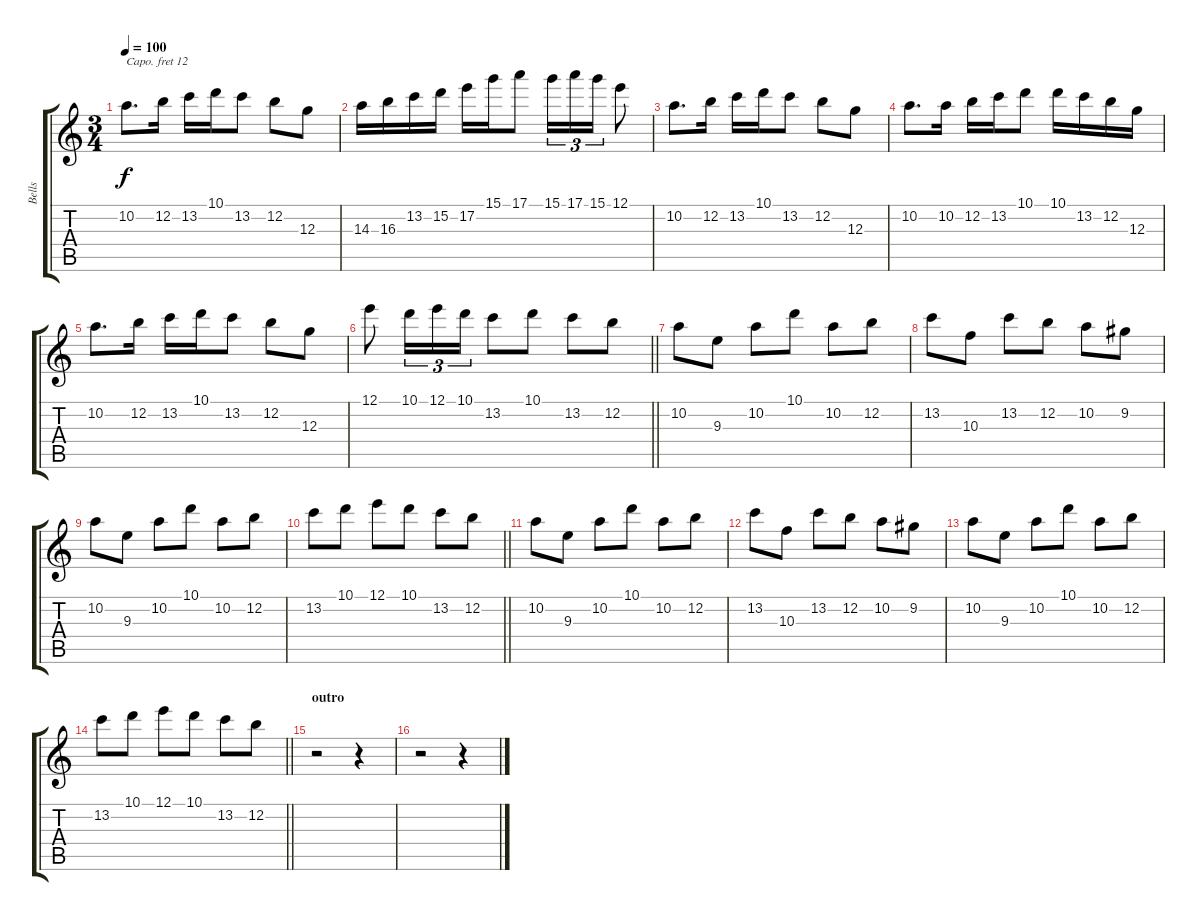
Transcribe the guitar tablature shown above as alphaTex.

\track ("Bells" "Bells") {instrument musicbox}
\staff {score tabs}
\capo 12
\tuning (E4 B3 G3 D3 A2 E2) {hide}
\ts (3 4)
\tempo 100
\clef g2
\ks c
10.2.8{d dy f} 12.2.16 13.2.16 10.1.16 13.2.8 12.2.8 12.3.8 |
14.3.16 16.3.16 13.2.16 15.2.16 17.2.16 15.1.16 17.1.8 15.1.16{tu (3 2)} 17.1.16{tu (3 2)} 15.1.16{tu (3 2)} 12.1.8 |
10.2.8{d} 12.2.16 13.2.16 10.1.16 13.2.8 12.2.8 12.3.8 |
10.2.8{d} 10.2.16 12.2.16 13.2.16 10.1.8 10.1.16 13.2.16 12.2.16 12.3.16 |
10.2.8{d} 12.2.16 13.2.16 10.1.16 13.2.8 12.2.8 12.3.8 |
\barLineRight lightlight
12.1.8 10.1.16{tu (3 2)} 12.1.16{tu (3 2)} 10.1.16{tu (3 2)} 13.2.8 10.1.8 13.2.8 12.2.8 |
\section ("" "")
10.2.8 9.3.8 10.2.8 10.1.8 10.2.8 12.2.8 |
13.2.8 10.3.8 13.2.8 12.2.8 10.2.8 9.2.8 |
10.2.8 9.3.8 10.2.8 10.1.8 10.2.8 12.2.8 |
\barLineRight lightlight
13.2.8 10.1.8 12.1.8 10.1.8 13.2.8 12.2.8 |
10.2.8 9.3.8 10.2.8 10.1.8 10.2.8 12.2.8 |
13.2.8 10.3.8 13.2.8 12.2.8 10.2.8 9.2.8 |
10.2.8 9.3.8 10.2.8 10.1.8 10.2.8 12.2.8 |
\barLineRight lightlight
13.2.8 10.1.8 12.1.8 10.1.8 13.2.8 12.2.8 |
\section ("" "outro")
r.2 r.4 |
r.2 r.4
